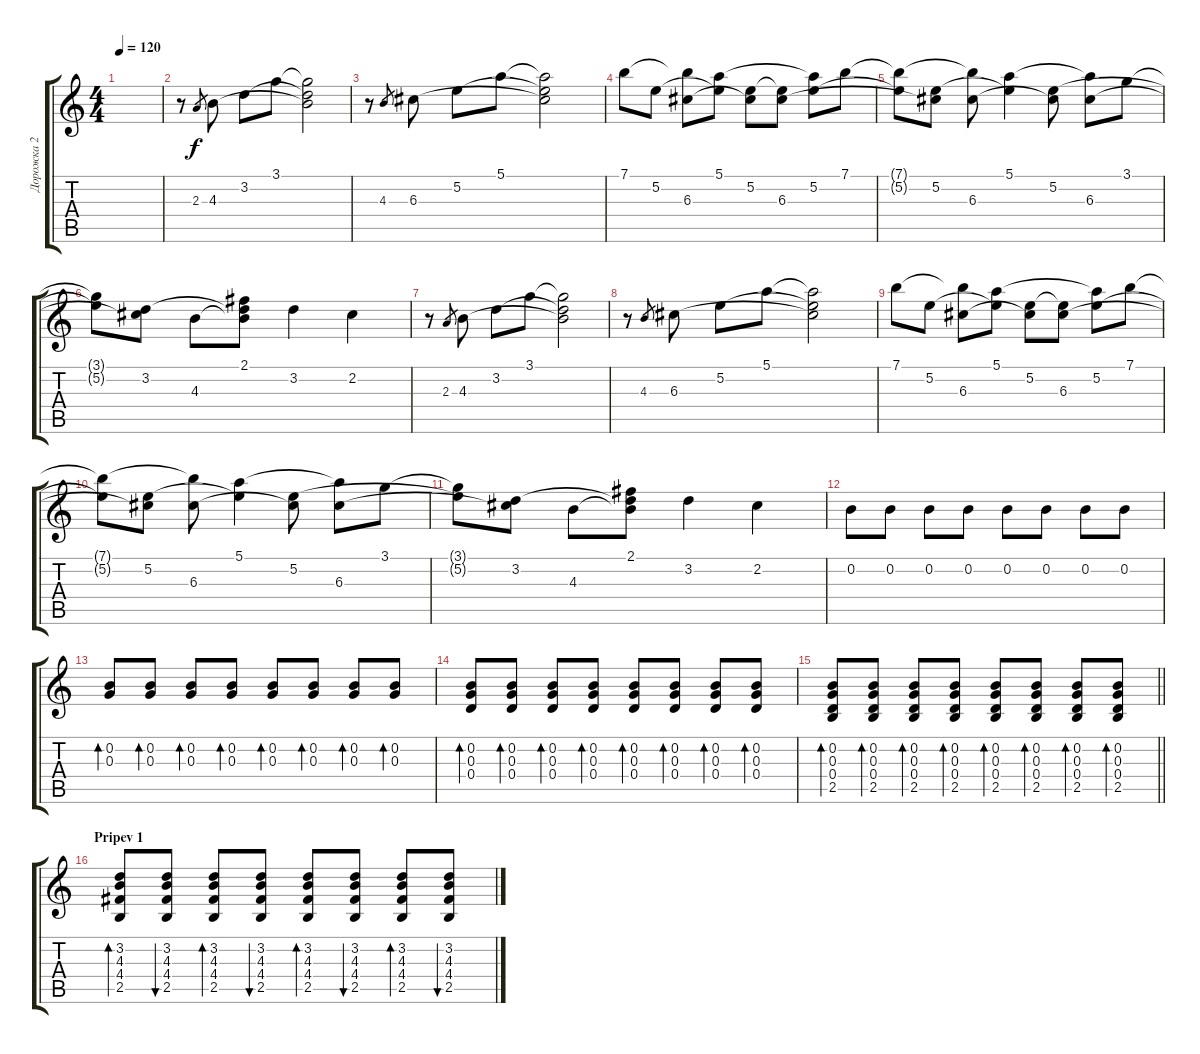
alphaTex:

\track ("Дорожка 2" "Дорожка 2") {instrument acousticguitarsteel}
\staff {score tabs}
\tuning (E4 B3 G3 D3 A2 E2) {hide}
\ts (4 4)
\tempo 120
\clef g2
\ks c
|
r.8 2.3.8{gr} 4.3.8 3.2.8 3.1.8 (3.1{t} 3.2{t} 4.3{t}).2 |
r.8 4.3.8{gr} 6.3.8 5.2.8 5.1.8 (5.1{t} 5.2{t} 6.3{t}).2 |
7.1.8 5.2.8 (7.1{t} 6.3).8 (5.1 5.2{t}).8 (5.2 6.3{t}).8 (5.2{t} 6.3).8 (5.1{t} 5.2).8 7.1.8 |
(7.1{t} 5.2{t}).8 (5.2 6.3{t}).8 (7.1{t} 6.3).8 (5.1 5.2{t}).4 (5.2 6.3{t}).8 (5.1{t} 6.3).8 3.1.8 |
(3.1{t} 5.2{t}).8 (3.2 6.3{t}).8 4.3.8 (2.1 3.2{t} 4.3{t}).8 3.2.4 2.2.4 |
r.8 2.3.8{gr} 4.3.8 3.2.8 3.1.8 (3.1{t} 3.2{t} 4.3{t}).2 |
r.8 4.3.8{gr} 6.3.8 5.2.8 5.1.8 (5.1{t} 5.2{t} 6.3{t}).2 |
7.1.8 5.2.8 (7.1{t} 6.3).8 (5.1 5.2{t}).8 (5.2 6.3{t}).8 (5.2{t} 6.3).8 (5.1{t} 5.2).8 7.1.8 |
(7.1{t} 5.2{t}).8 (5.2 6.3{t}).8 (7.1{t} 6.3).8 (5.1 5.2{t}).4 (5.2 6.3{t}).8 (5.1{t} 6.3).8 3.1.8 |
(3.1{t} 5.2{t}).8 (3.2 6.3{t}).8 4.3.8 (2.1 3.2{t} 4.3{t}).8 3.2.4 2.2.4 |
0.2.8 0.2.8 0.2.8 0.2.8 0.2.8 0.2.8 0.2.8 0.2.8 |
(0.2 0.3).8{bd 60} (0.2 0.3).8{bd 60} (0.2 0.3).8{bd 60} (0.2 0.3).8{bd 60} (0.2 0.3).8{bd 60} (0.2 0.3).8{bd 60} (0.2 0.3).8{bd 60} (0.2 0.3).8{bd 60} |
(0.2 0.3 0.4).8{bd 60} (0.2 0.3 0.4).8{bd 60} (0.2 0.3 0.4).8{bd 60} (0.2 0.3 0.4).8{bd 60} (0.2 0.3 0.4).8{bd 60} (0.2 0.3 0.4).8{bd 60} (0.2 0.3 0.4).8{bd 60} (0.2 0.3 0.4).8{bd 60} |
\barLineRight lightlight
(0.2 0.3 0.4 2.5).8{bd 60} (0.2 0.3 0.4 2.5).8{bd 60} (0.2 0.3 0.4 2.5).8{bd 60} (0.2 0.3 0.4 2.5).8{bd 60} (0.2 0.3 0.4 2.5).8{bd 60} (0.2 0.3 0.4 2.5).8{bd 60} (0.2 0.3 0.4 2.5).8{bd 60} (0.2 0.3 0.4 2.5).8{bd 60} |
\section ("" "Pripev 1")
(3.2 4.3 4.4 2.5).8{bd 60} (3.2 4.3 4.4 2.5).8{bu 60} (3.2 4.3 4.4 2.5).8{bd 60} (3.2 4.3 4.4 2.5).8{bu 60} (3.2 4.3 4.4 2.5).8{bd 60} (3.2 4.3 4.4 2.5).8{bu 60} (3.2 4.3 4.4 2.5).8{bd 60} (3.2 4.3 4.4 2.5).8{bu 60}
